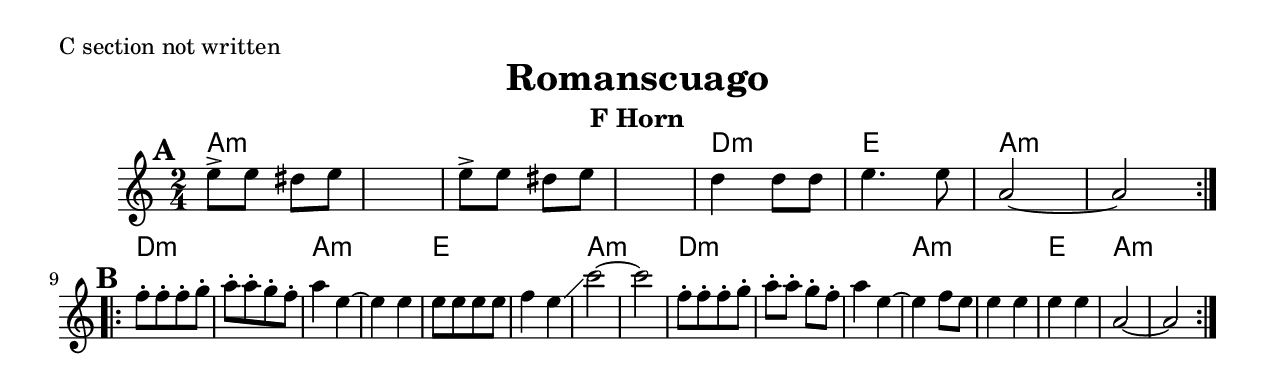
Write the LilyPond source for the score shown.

\version "2.18.0"
\include "english.ly"
\pointAndClickOff
\paper{
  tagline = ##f
  print-all-headers = ##t
  #(set-paper-size "letter")
}
date = #(strftime "%d-%m-%Y" (localtime (current-time)))

%\markup{ \italic{ " Updated " \date  }  }

\markup{ C section not written }

%#################################### Melody ########################
melody = \relative c'' {
  \clef treble
  \key a \minor
  \time 2/4
  \set Score.markFormatter = #format-mark-box-alphabet

  %\partial 16*3 a16 d f   %lead in notes

  \repeat volta 2{
  \mark \default
    e8->  e ds e
    s2
    e8-> e ds e
    s2

    d4 d8 d
    e4. e8
    a,2~
    a2
    \break
  }
  %\alternative { { }{ } }

  \repeat volta 2{
  \mark \default
    f'8-.  [f-. f-. g-.]
    a8-. [a-. g-. f-.]
    a4 e~
    e4 e

    e8 [e e e ] %was [f e e e]
    f4 e
    \glissando c'2~
    c2

    f,8-.  [f-. f-. g-.]
    a8-. a-. g-. f-.
    a4 e~
    e4 f8 e

    e4 e %d4 d
    e4 e
    a,2~
    a2
  }
  % \alternative { { }{ } }

}
%################################# Lyrics #####################
%\addlyrics{  }
%################################# Chords #######################
harmonies = \chordmode {
  a2:m s2*3
  d2:m
  e2
  a2:m s2
  %b
  d2:m s2
  a2:m s2
  e2 s2
  a2:m s2
  d2:m s2*2
  a2:m s2
  e2
  a2:m

  %{old chords
   a2:m
    s2*3
    d2:m
    e2
    a2
    s2
    %b part
    d2:m
    s2
    a2
    s2*3
    f2
    s2
    d2:m
    s2*2
    a2:m
    s2
    e2
    a2:m
  %}

}


\score {
  <<
    \new ChordNames {
      \set chordChanges = ##f
      \harmonies
    }
    \new Staff
    \melody
  >>
  \header{
    title= "Romanscuago"
    subtitle=""
    composer= ""
    instrument = "F Horn"
    arranger= ""
  }
  \layout{indent = 1.0\cm}
  \midi {
    \tempo 4 = 120

    % \midi { }
  }
}
%{
% more verses:
\markup{}
\markup {
  \fill-line {
    \hspace #0.1 % distance from left margin
    \column {
      \line { "1."
        \column {
          ""
        }
      }
      \hspace #0.2 % vertical distance between verses
      \line { "2."
        \column {
         ""
        }
      }
    }
    \hspace #0.1  % horiz. distance between columns
    \column {
      \line { "3."
        \column {
          ""
        }
      }
      \hspace #0.2 % distance between verses
      \line { "4."
        \column {
         ""
        }
      }
    }
    \hspace #0.1 % distance to right margin
  }
}

%}
